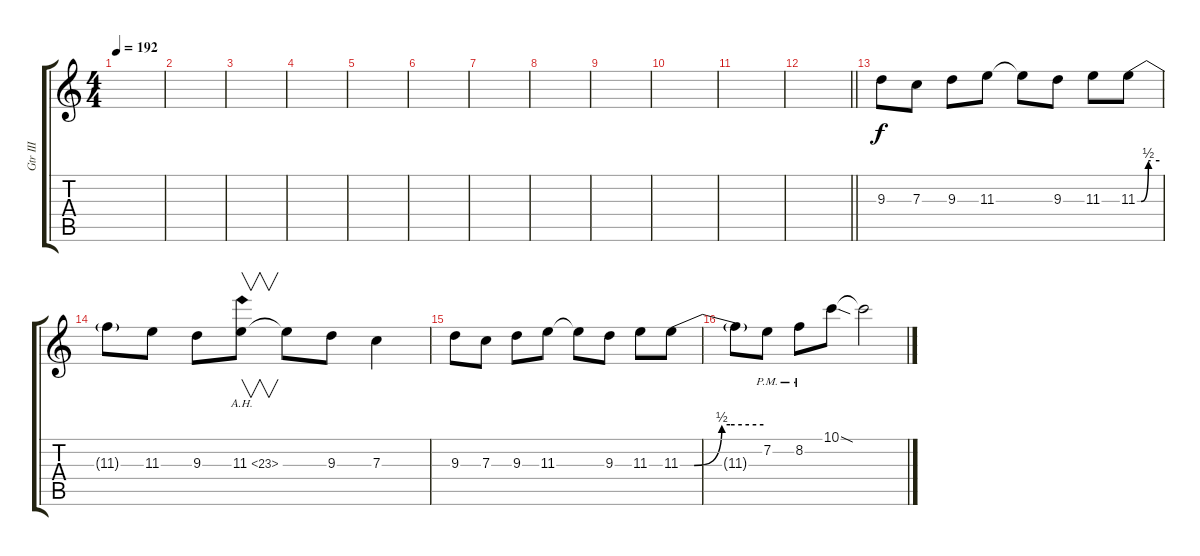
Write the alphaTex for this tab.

\track ("Gtr III" "Gtr III") {instrument overdrivenguitar}
\staff {score tabs}
\tuning (D4 A3 F3 C3 G2 C2) {hide}
\ts (4 4)
\tempo 192
\clef g2
\ks c
|
|
|
|
|
|
|
|
|
|
|
\barLineRight lightlight
|
9.3.8{volume 16} 7.3.8 9.3.8 11.3.8 11.3{t}.8 9.3.8 11.3.8 11.3{be (custom 0 0 10 0 30 2 36 2 60 2)}.8 |
11.3{t}.8 11.3.8 9.3.8 11.3{ah 12}.8{v} 11.3{t}.8 9.3.8 7.3.4 |
9.3.8 7.3.8 9.3.8 11.3.8 11.3{t}.8 9.3.8 11.3.8 11.3{be (custom 0 0 10 0 30 2 36 2 60 2)}.8 |
11.3{t}.8 7.2{pm}.8 8.2{pm}.8 10.1{sod}.8 10.1{t}.2
